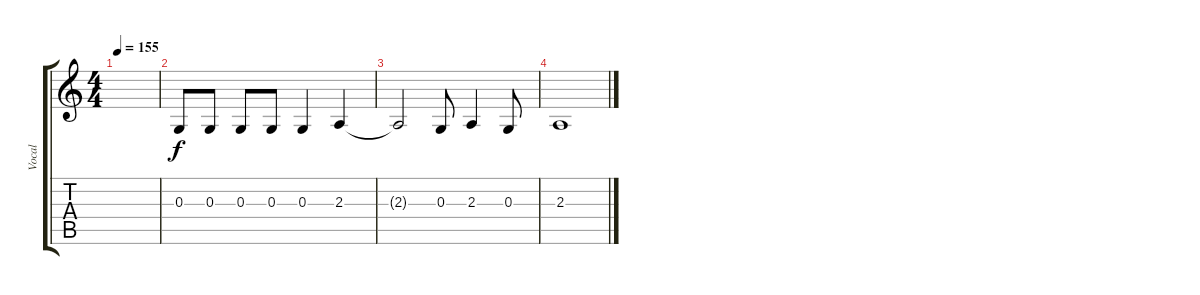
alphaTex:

\track ("Vocal" "Vocal") {instrument viola}
\staff {score tabs}
\tuning (E4 B3 G3 D3 A2 E2) {hide}
\ts (4 4)
\tempo 155
\clef g2
\ks c
|
0.3.8 0.3.8 0.3.8 0.3.8 0.3.4 2.3.4 |
2.3{t}.2 0.3.8 2.3.4 0.3.8 |
2.3.1
